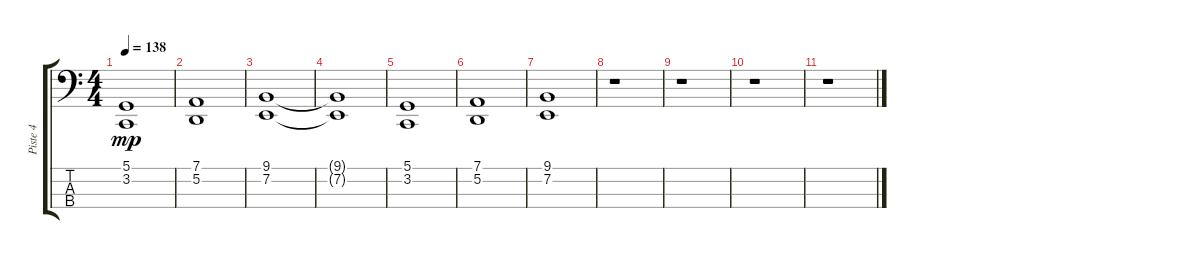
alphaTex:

\track ("Piste 4" "Piste 4") {instrument lead8bassandlead}
\staff {score tabs}
\tuning (D2 A1 E1 B0) {hide}
\ts (4 4)
\tempo 138
\clef f4
\ks c
(5.1 3.2).1{dy mp} |
(7.1 5.2).1 |
(9.1 7.2).1 |
(9.1{t} 7.2{t}).1 |
(5.1 3.2).1 |
(7.1 5.2).1 |
(9.1 7.2).1 |
r.1 |
r.1 |
r.1 |
r.1
